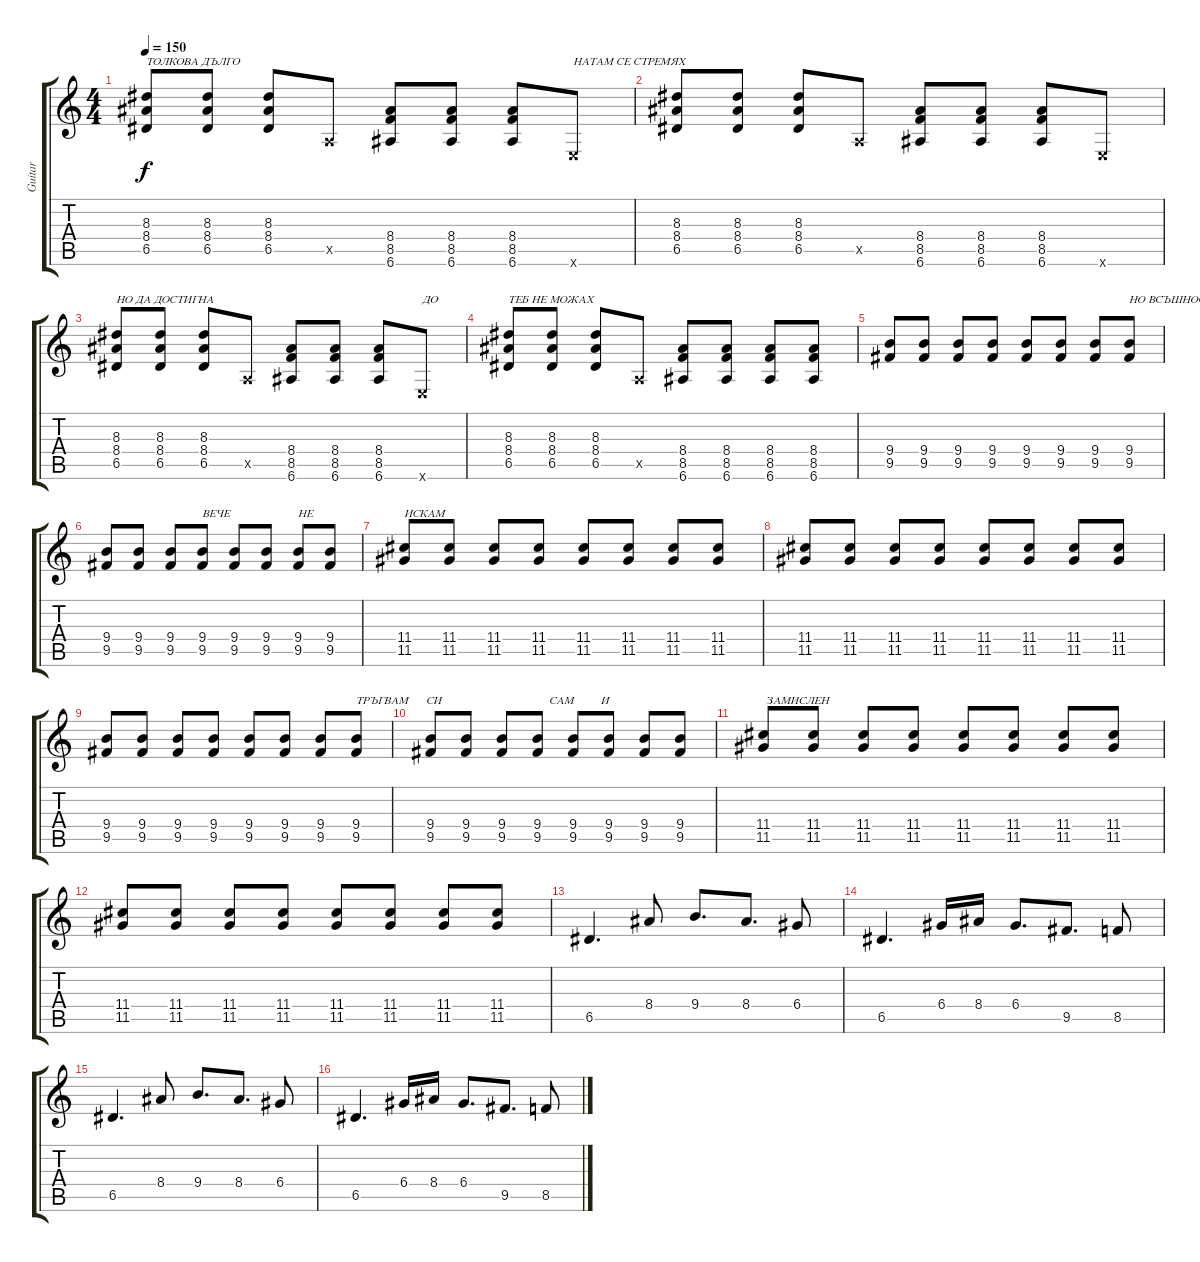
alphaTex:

\track ("Guitar" "Guitar") {instrument acousticguitarnylon}
\staff {score tabs}
\tuning (E4 B3 G3 D3 A2 E2) {hide}
\ts (4 4)
\tempo 150
\clef g2
\ks c
(8.3 8.4 6.5).8{txt "ТОЛКОВА ДЪЛГО" dy f} (8.3 8.4 6.5).8 (8.3 8.4 6.5).8 0.5{x}.8 (8.4 8.5 6.6).8 (8.4 8.5 6.6).8 (8.4 8.5 6.6).8 0.6{x}.8{txt "НАТАМ СЕ СТРЕМЯХ"} |
(8.3 8.4 6.5).8 (8.3 8.4 6.5).8 (8.3 8.4 6.5).8 0.5{x}.8 (8.4 8.5 6.6).8 (8.4 8.5 6.6).8 (8.4 8.5 6.6).8 0.6{x}.8 |
(8.3 8.4 6.5).8{txt "НО ДА ДОСТИГНА"} (8.3 8.4 6.5).8 (8.3 8.4 6.5).8 0.5{x}.8 (8.4 8.5 6.6).8 (8.4 8.5 6.6).8 (8.4 8.5 6.6).8 0.6{x}.8{txt "ДО"} |
(8.3 8.4 6.5).8{txt "ТЕБ НЕ МОЖАХ"} (8.3 8.4 6.5).8 (8.3 8.4 6.5).8 0.5{x}.8 (8.4 8.5 6.6).8 (8.4 8.5 6.6).8 (8.4 8.5 6.6).8 (8.4 8.5 6.6).8 |
(9.4 9.5).8 (9.4 9.5).8 (9.4 9.5).8 (9.4 9.5).8 (9.4 9.5).8 (9.4 9.5).8 (9.4 9.5).8 (9.4 9.5).8{txt "НО ВСЪШНОСТ"} |
(9.4 9.5).8 (9.4 9.5).8 (9.4 9.5).8 (9.4 9.5).8{txt "ВЕЧЕ "} (9.4 9.5).8 (9.4 9.5).8 (9.4 9.5).8{txt "НЕ"} (9.4 9.5).8 |
(11.4 11.5).8{txt "ИСКАМ"} (11.4 11.5).8 (11.4 11.5).8 (11.4 11.5).8 (11.4 11.5).8 (11.4 11.5).8 (11.4 11.5).8 (11.4 11.5).8 |
(11.4 11.5).8 (11.4 11.5).8 (11.4 11.5).8 (11.4 11.5).8 (11.4 11.5).8 (11.4 11.5).8 (11.4 11.5).8 (11.4 11.5).8 |
(9.4 9.5).8 (9.4 9.5).8 (9.4 9.5).8 (9.4 9.5).8 (9.4 9.5).8 (9.4 9.5).8 (9.4 9.5).8 (9.4 9.5).8{txt "ТРЪГВАМ      СИ"} |
(9.4 9.5).8 (9.4 9.5).8 (9.4 9.5).8 (9.4 9.5).8{txt "    САМ         И"} (9.4 9.5).8 (9.4 9.5).8 (9.4 9.5).8 (9.4 9.5).8 |
(11.4 11.5).8{txt " ЗАМИСЛЕН"} (11.4 11.5).8 (11.4 11.5).8 (11.4 11.5).8 (11.4 11.5).8 (11.4 11.5).8 (11.4 11.5).8 (11.4 11.5).8 |
(11.4 11.5).8 (11.4 11.5).8 (11.4 11.5).8 (11.4 11.5).8 (11.4 11.5).8 (11.4 11.5).8 (11.4 11.5).8 (11.4 11.5).8 |
6.5.4{d} 8.4.8 9.4.8{d} 8.4.8{d} 6.4.8 |
6.5.4{d} 6.4.16 8.4.16 6.4.8{d} 9.5.8{d} 8.5.8 |
6.5.4{d} 8.4.8 9.4.8{d} 8.4.8{d} 6.4.8 |
6.5.4{d} 6.4.16 8.4.16 6.4.8{d} 9.5.8{d} 8.5.8
